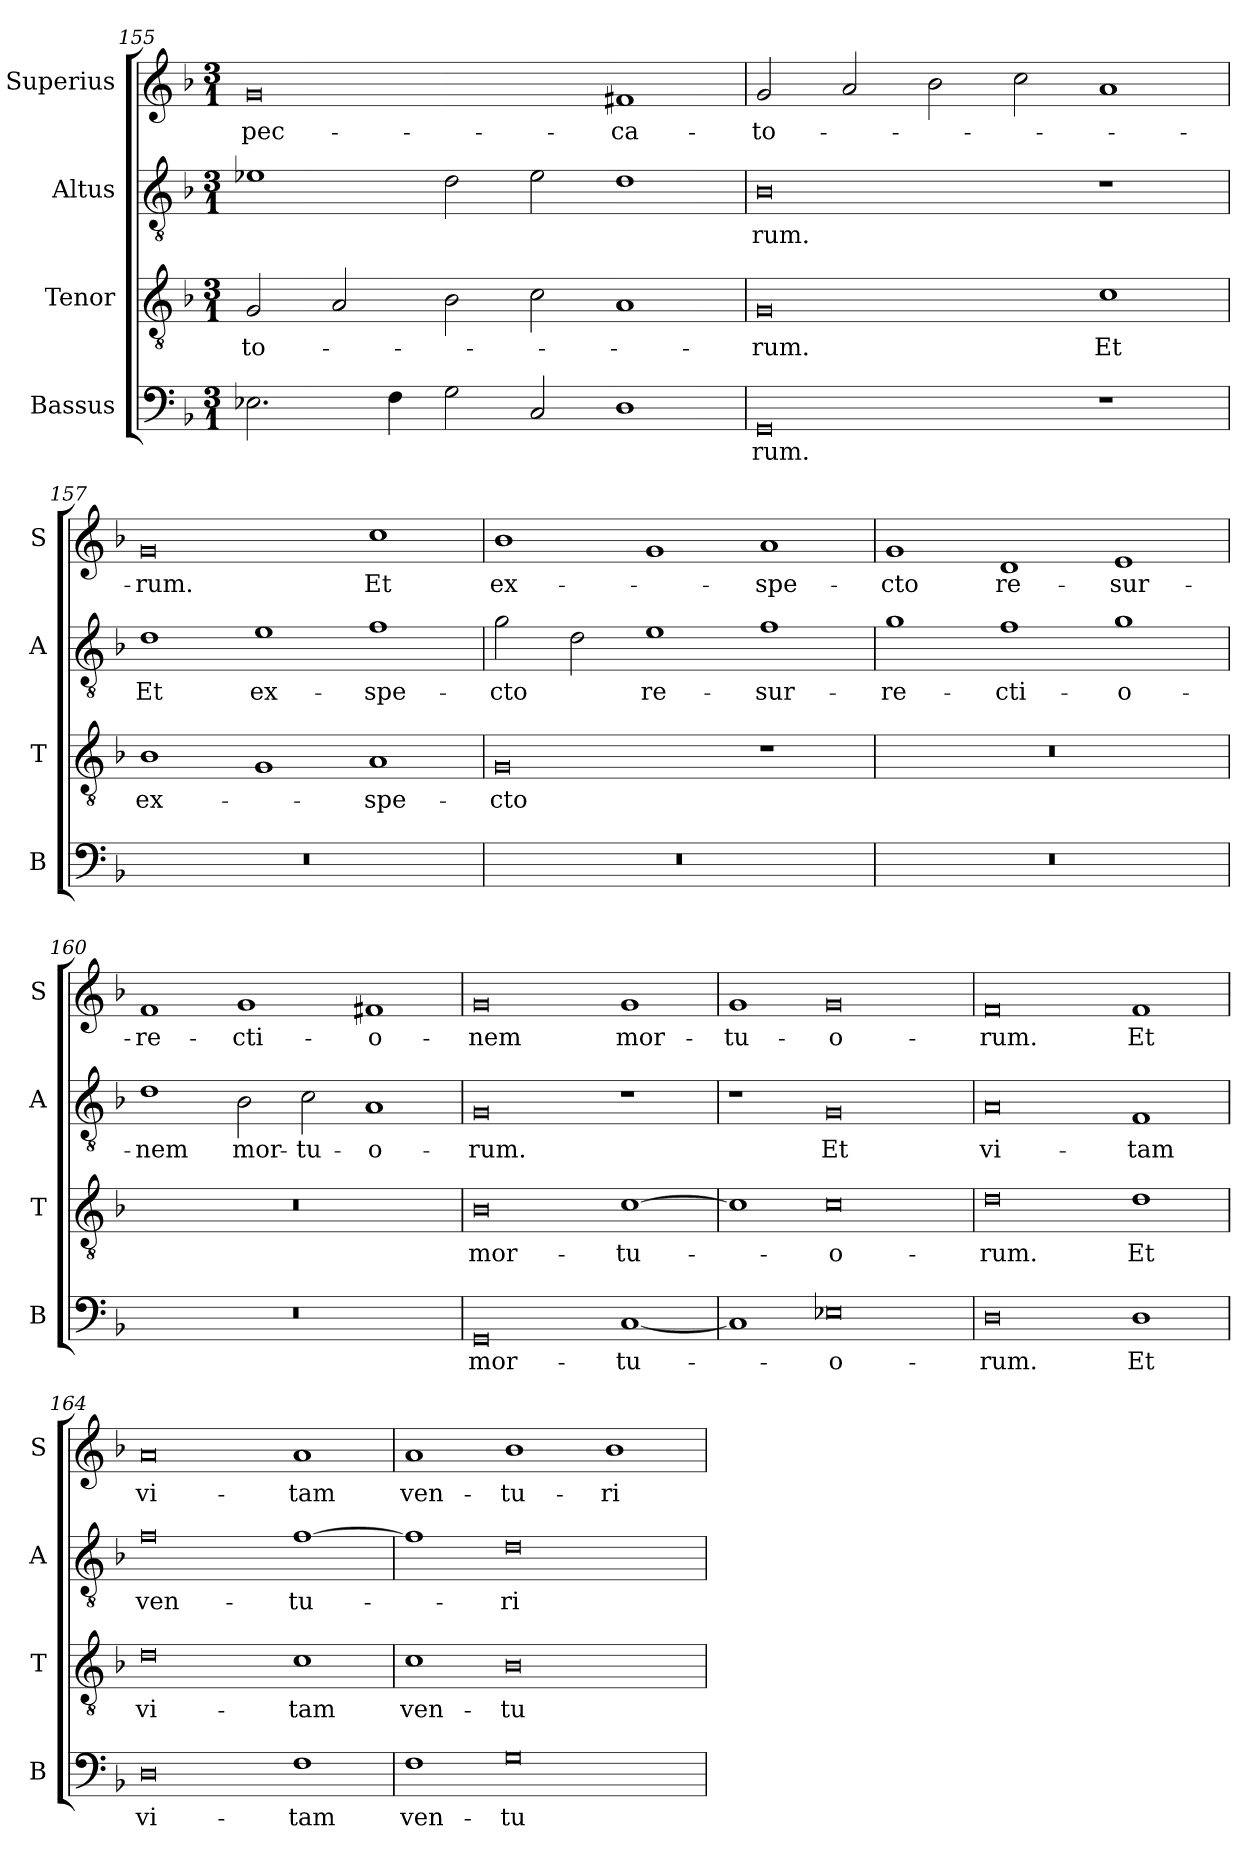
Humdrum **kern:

**kern	**text	**kern	**text	**kern	**text	**kern	**text
*part4	*part4	*part3	*part3	*part2	*part2	*part1	*part1
*staff4	*staff4	*staff3	*staff3	*staff2	*staff2	*staff1	*staff1
*I"Bassus	*	*I"Tenor	*	*I"Altus	*	*I"Superius	*
*I'B	*	*I'T	*	*I'A	*	*I'S	*
*clefF4	*	*clefGv2	*	*clefGv2	*	*clefG2	*
*k[b-]	*	*k[b-]	*	*k[b-]	*	*k[b-]	*
*M3/1	*	*M3/1	*	*M3/1	*	*M3/1	*
=155	=155	=155	=155	=155	=155	=155	=155
2.E-i	.	2G	-to-	1e-i	.	0g	pec-
.	.	2A	.	.	.	.	.
4F	.	.	.	.	.	.	.
2G	.	2B-	.	2d	.	.	.
2C	.	2c	.	2e-i	.	.	.
1D	.	1A	.	1d	.	1f#i	-ca-
=156	=156	=156	=156	=156	=156	=156	=156
0GG	-rum.	0G	-rum.	0B-	-rum.	2g	-to-
.	.	.	.	.	.	2a	.
.	.	.	.	.	.	2b-	.
.	.	.	.	.	.	2cc	.
1r	.	1c	Et	1r	.	1a	.
=157	=157	=157	=157	=157	=157	=157	=157
0.r	.	1B-	ex-	1d	Et	0g	-rum.
.	.	1G	.	1e	ex-	.	.
.	.	1A	-spe-	1f	-spe-	1cc	Et
=158	=158	=158	=158	=158	=158	=158	=158
0.r	.	0G	-cto	2g	-cto	1b-	ex-
.	.	.	.	2d	.	.	.
.	.	.	.	1e	re-	1g	.
.	.	1r	.	1f	-sur-	1a	-spe-
=159	=159	=159	=159	=159	=159	=159	=159
0.r	.	0.r	.	1g	-re-	1g	-cto
.	.	.	.	1f	-cti-	1d	re-
.	.	.	.	1g	-o-	1e	-sur-
=160	=160	=160	=160	=160	=160	=160	=160
0.r	.	0.r	.	1d	-nem	1f	-re-
.	.	.	.	2B-	mor-	1g	-cti-
.	.	.	.	2c	-tu-	.	.
.	.	.	.	1A	-o-	1f#X	-o-
=161	=161	=161	=161	=161	=161	=161	=161
0GG	mor-	0B-	mor-	0G	-rum.	0g	-nem
[1C	-tu-	[1c	-tu-	1r	.	1g	mor-
=162	=162	=162	=162	=162	=162	=162	=162
1C]	.	1c]	.	1r	.	1g	-tu-
0E-X	-o-	0c	-o-	0G	Et	0g	-o-
=163	=163	=163	=163	=163	=163	=163	=163
0D	-rum.	0d	-rum.	0A	vi-	0f	-rum.
1D	Et	1d	Et	1F	-tam	1f	Et
=164	=164	=164	=164	=164	=164	=164	=164
0D	vi-	0d	vi-	0f	ven-	0a	vi-
1F	-tam	1c	-tam	[1f	-tu-	1a	-tam
=165	=165	=165	=165	=165	=165	=165	=165
1F	ven-	1c	ven-	1f]	.	1a	ven-
0G	-tu-	0B-	-tu-	0d	-ri	1b-	-tu-
.	.	.	.	.	.	1b-	-ri
=	=	=	=	=	=	=	=
*-	*-	*-	*-	*-	*-	*-	*-
